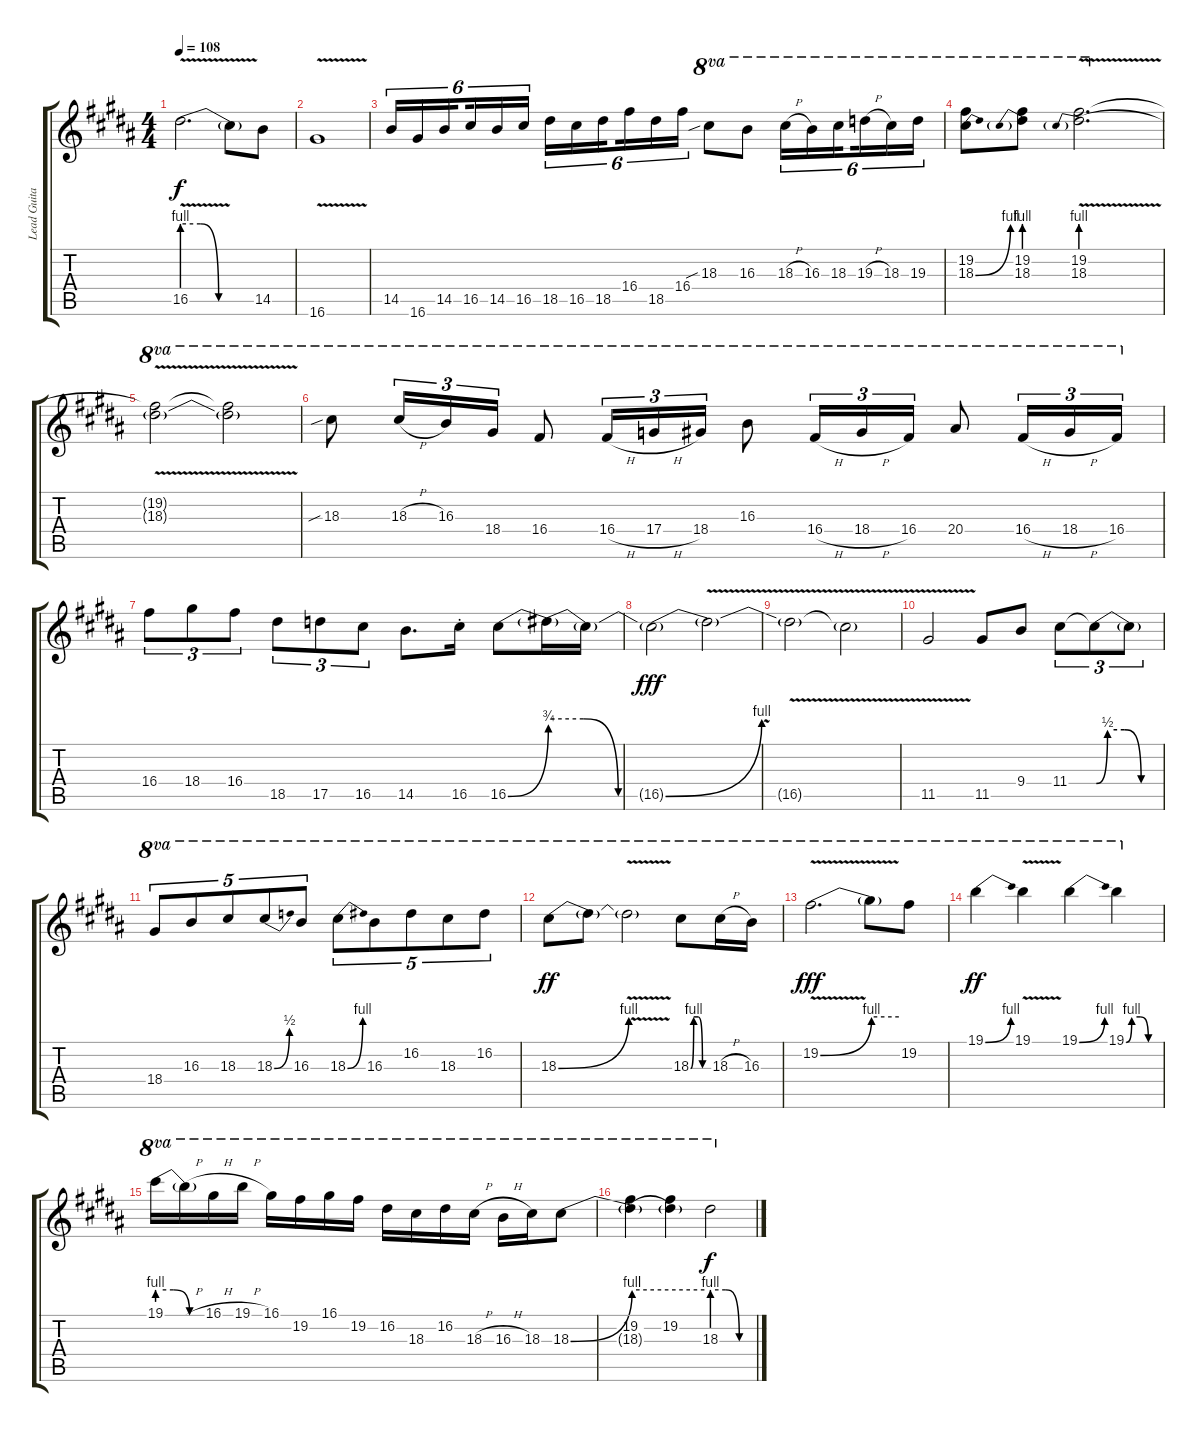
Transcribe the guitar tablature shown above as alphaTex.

\track ("Lead Guitar" "Lead Guita") {instrument distortionguitar}
\staff {score tabs}
\tuning (E4 B3 G3 D3 A2 E2) {hide}
\ts (4 4)
\tempo 108
\clef g2
\ks g#minor
16.5{be (custom 0 4 15 4 30 0 60 0) v t}.2{d dy f} 16.5{t}.8 14.5.8 |
16.6{v}.1 |
14.5.16{tu (6 4)} 16.6.16{tu (6 4)} 14.5.16{tu (6 4) beam splitsecondary} 16.5.16{tu (6 4)} 14.5.16{tu (6 4)} 16.5.16{tu (6 4)} 18.5.16{tu (6 4)} 16.5.16{tu (6 4)} 18.5.16{tu (6 4) beam splitsecondary} 16.4.16{tu (6 4)} 18.5.16{tu (6 4)} 16.4.16{tu (6 4)} 18.3{sib}.8{ot 8va} 16.3.8{ot 8va} 18.3{h}.16{tu (6 4) ot 8va} 16.3.16{tu (6 4) ot 8va} 18.3.16{tu (6 4) ot 8va beam splitsecondary} 19.3{h}.16{tu (6 4) ot 8va} 18.3.16{tu (6 4) ot 8va} 19.3.16{tu (6 4) ot 8va} |
(19.2 18.3{be (bend 0 0 60 4)}).8{ot 8va} (19.2 18.3{be (prebend 0 4 60 4)}).8{ot 8va} (19.2{v} 18.3{be (prebend 0 4 60 4) v}).2{d ot 8va} |
(19.2{v t} 18.3{v t}).2{ot 8va} (19.2{t} 18.3{t}).2{ot 8va} |
18.3{sib}.8{ot 8va} 18.3{h}.16{tu (3 2) ot 8va} 16.3.16{tu (3 2) ot 8va} 18.4.16{tu (3 2) ot 8va} 16.4.8{ot 8va} 16.4{h}.16{tu (3 2) ot 8va} 17.4{h}.16{tu (3 2) ot 8va} 18.4.16{tu (3 2) ot 8va} 16.3.8{ot 8va} 16.4{h}.16{tu (3 2) ot 8va} 18.4{h}.16{tu (3 2) ot 8va} 16.4.16{tu (3 2) ot 8va} 20.4.8{ot 8va} 16.4{h}.16{tu (3 2) ot 8va} 18.4{h}.16{tu (3 2) ot 8va} 16.4.16{tu (3 2) ot 8va} |
16.4.8{tu (3 2)} 18.4.8{tu (3 2)} 16.4.8{tu (3 2)} 18.5.8{tu (3 2)} 17.5.8{tu (3 2)} 16.5.8{tu (3 2)} 14.5.8{d} 16.5{st}.16 16.5{be (bend 0 0 60 3)}.8 16.5{be (custom 0 4 20 4 40 0 60 0) t}.16 16.5{t}.16 |
16.5{be (bend 0 0 60 4) t}.2{dy fff} 16.5{v t}.2 |
16.5{v t}.2 16.5{v t}.2 |
11.5{v}.2 11.5.8 9.4.8 11.4.8{tu (3 2)} 11.4{be (custom 0 0 10 2 25 2 40 0 60 0) t}.8{tu (3 2)} 11.4{t}.8{tu (3 2)} |
18.4.8{tu (5 4) ot 8va} 16.3.8{tu (5 4) ot 8va} 18.3.8{tu (5 4) ot 8va} 18.3{be (bend 0 0 60 2)}.8{tu (5 4) ot 8va} 16.3.8{tu (5 4) ot 8va} 18.3{be (bend 0 0 60 4)}.8{tu (5 4) ot 8va} 16.3.8{tu (5 4) ot 8va} 16.2.8{tu (5 4) ot 8va} 18.3.8{tu (5 4) ot 8va} 16.2.8{tu (5 4) ot 8va} |
18.3{be (bend 0 0 60 4)}.8{ot 8va dy ff} 18.3{t}.8{ot 8va} 18.3{v t}.2{ot 8va} 18.3{be (custom 0 0 10 4 25 4 40 0 60 0)}.8{ot 8va} 18.3{h}.16{ot 8va} 16.3.16{ot 8va} |
19.2{be (bend 0 0 60 4) v}.2{d ot 8va dy fff} 19.2{be (hold 0 4 60 4) t}.8{ot 8va} 19.2.8{ot 8va} |
19.1{be (bend 0 0 60 4)}.4{ot 8va dy ff} 19.1{v}.4{ot 8va} 19.1{be (bend 0 0 60 4)}.4{ot 8va} 19.1{be (custom 0 0 10 4 25 4 40 0 60 0)}.4{ot 8va} |
19.1{be (custom 0 4 20 4 40 0 60 0)}.16{ot 8va} 19.1{h t}.16{ot 8va} 16.1{h}.16{ot 8va} 19.1{h}.16{ot 8va} 16.1.16{ot 8va} 19.2.16{ot 8va} 16.1.16{ot 8va} 19.2.16{ot 8va} 16.2.16{ot 8va} 18.3.16{ot 8va} 16.2.16{ot 8va} 18.3{h}.16{ot 8va} 16.3{h}.16{ot 8va} 18.3.16{ot 8va} 18.3{be (bend 0 0 60 4)}.8{ot 8va} |
(19.2 18.3{be (hold 0 4 60 4) t}).4{ot 8va} (19.2 18.3{t}).4{ot 8va} 18.3{be (custom 0 4 20 4 40 0 60 0)}.2{ot 8va dy f}
